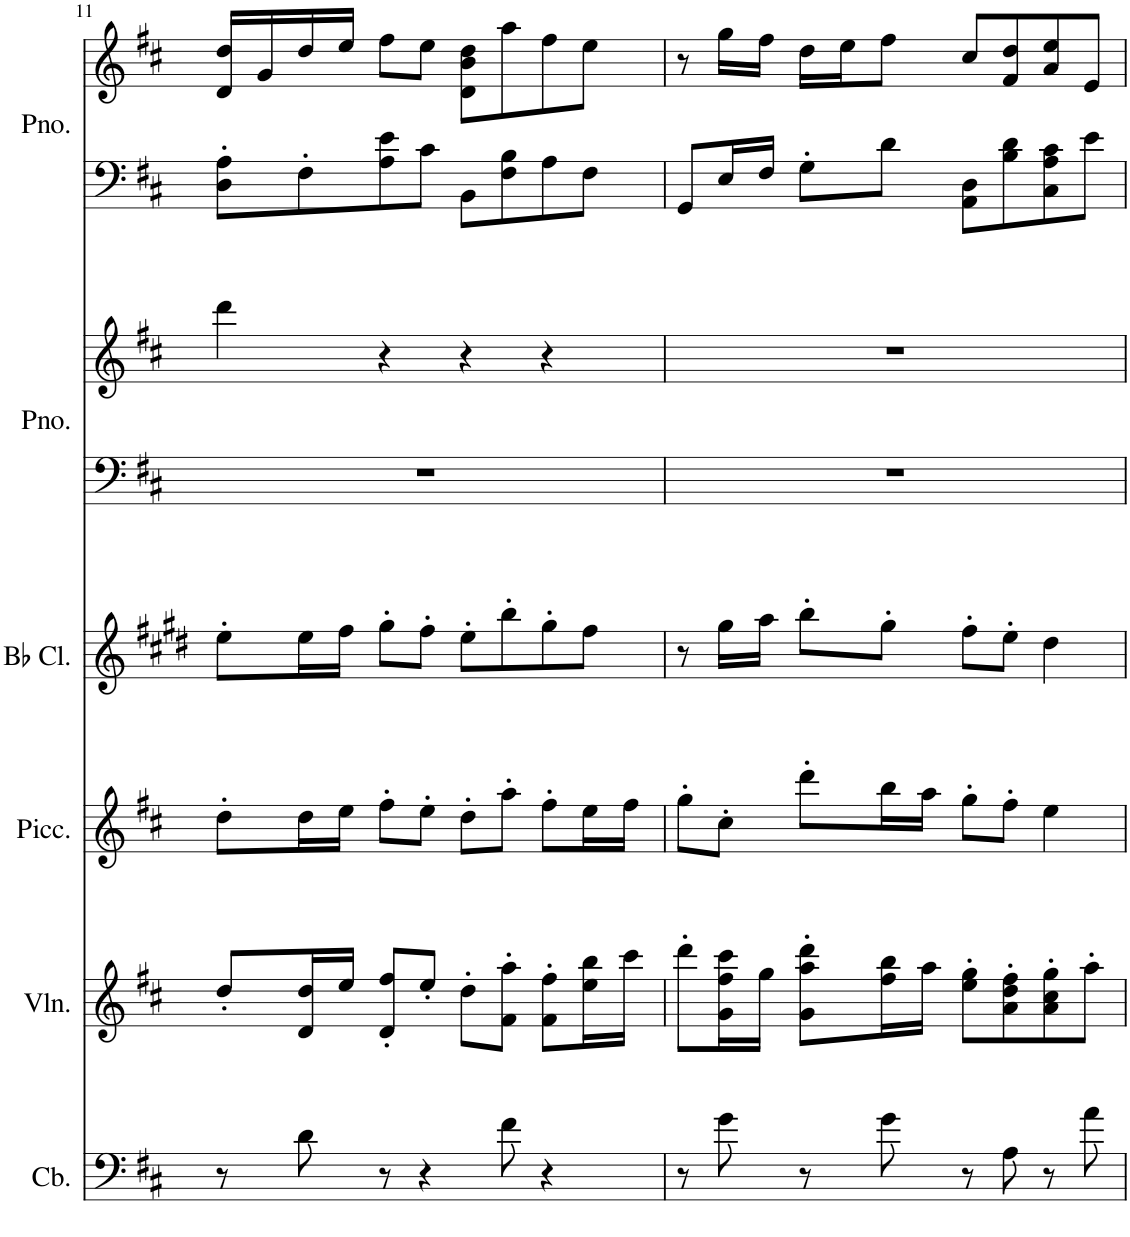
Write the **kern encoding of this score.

**kern	**kern	**kern	**kern	**kern	**kern	**kern	**kern
*part6	*part5	*part4	*part3	*part2	*part2	*part1	*part1
*staff8	*staff7	*staff6	*staff5	*staff4	*staff3	*staff2	*staff1
*I"Contrabass	*I"Violin	*I"Piccolo	*I"Bb Clarinet	*I"Piano	*	*I"Piano	*
*I'Cb.	*I'Vln.	*I'Picc.	*I'Bb Cl.	*I'Pno.	*	*I'Pno.	*
!!LO:PB:g=z
*clefF4	*clefG2	*clefG2	*clefG2	*clefF4	*clefG2	*clefF4	*clefG2
*Trd7c12	*	*Trd-7c-12	*Trd1c2	*	*	*	*
*k[f#c#]	*k[f#c#]	*k[f#c#]	*k[f#c#g#d#]	*k[f#c#]	*k[f#c#]	*k[f#c#]	*k[f#c#]
*M4/4	*M4/4	*M4/4	*M4/4	*M4/4	*M4/4	*M4/4	*M4/4
=11	=11	=11	=11	=11	=11	=11	=11
8r	8dd'/L	8dd'\L	8ee'\L	1r	4ddd\	8D\' 8A\'L	16d/ 16dd/LL
.	.	.	.	.	.	.	16g/
8d\	16d/ 16dd/L	16dd\L	16ee\L	.	.	8F#'\	16dd/
.	16ee/JJ	16ee\JJ	16ff#\JJ	.	.	.	16ee/JJ
8r	8d/' 8ff#/'L	8ff#'\L	8gg#'\L	.	4r	8A\ 8e\	8ff#\L
4r	8ee'/J	8ee'\J	8ff#'\J	.	.	8c#\J	8ee\J
.	8dd'\L	8dd'\L	8ee'\L	.	4r	8BB\L	8d\ 8b\ 8dd\L
8f#\	8f#\' 8aa\'J	8aa'\J	8bb'\	.	.	8F#\ 8B\	8aa\
4r	8f#\' 8ff#\'L	8ff#'\L	8gg#'\	.	4r	8A\	8ff#\
.	16ee\ 16bb\L	16ee\L	8ff#\J	.	.	8F#\J	8ee\J
.	16ccc#\JJ	16ff#\JJ	.	.	.	.	.
=12	=12	=12	=12	=12	=12	=12	=12
8r	8ddd'\L	8gg'\L	8r	1r	1r	8GG/L	8r
8g\	16g\ 16ff#\ 16ccc#\L	8cc#'\J	16gg#\LL	.	.	16E/L	16gg\LL
.	16gg\JJ	.	16aa\JJ	.	.	16F#/JJ	16ff#\JJ
8r	8g\' 8aa\' 8ddd\'L	8ddd'\L	8bb'\L	.	.	8G'\L	16dd\LL
.	.	.	.	.	.	.	16ee\J
8g\	16ff#\ 16bb\L	16bb\L	8gg#'\J	.	.	8d\J	8ff#\J
.	16aa\JJ	16aa\JJ	.	.	.	.	.
8r	8ee\' 8gg\'L	8gg'\L	8ff#'\L	.	.	8AA\ 8D\L	8cc#/L
8A\	8a\' 8dd\' 8ff#\'	8ff#'\J	8ee'\J	.	.	8B\ 8d\	8f#/ 8dd/
8r	8a\' 8cc#\' 8gg\'	4ee\	4dd#\	.	.	8C#\ 8A\ 8c#\	8a/ 8ee/
8a\	8aa'\J	.	.	.	.	8e\J	8e/J
=	=	=	=	=	=	=	=
*-	*-	*-	*-	*-	*-	*-	*-
